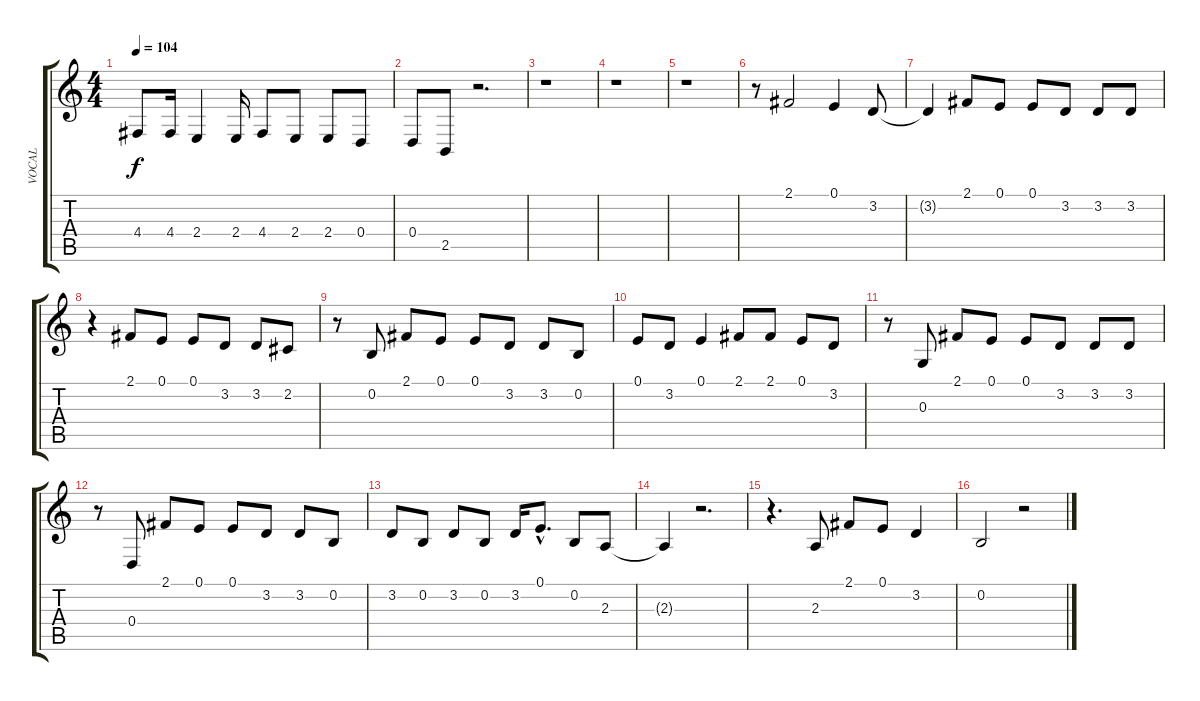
\track ("VOCAL" "VOCAL") {instrument cello}
\staff {score tabs}
\tuning (E4 B3 G3 D3 A2 E2) {hide}
\ts (4 4)
\tempo 104
\clef g2
\ks c
4.4.8{dy f} 4.4.16 2.4.4 2.4.16 4.4.8 2.4.8 2.4.8 0.4.8 |
0.4.8 2.5.8 r.2{d} |
r.1 |
r.1 |
r.1 |
r.8 2.1.2 0.1.4 3.2.8 |
3.2{t}.4 2.1.8 0.1.8 0.1.8 3.2.8 3.2.8 3.2.8 |
r.4 2.1.8 0.1.8 0.1.8 3.2.8 3.2.8 2.2.8 |
r.8 0.2.8 2.1.8 0.1.8 0.1.8 3.2.8 3.2.8 0.2.8 |
0.1.8 3.2.8 0.1.4 2.1.8 2.1.8 0.1.8 3.2.8 |
r.8 0.3.8 2.1.8 0.1.8 0.1.8 3.2.8 3.2.8 3.2.8 |
r.8 0.4.8 2.1.8 0.1.8 0.1.8 3.2.8 3.2.8 0.2.8 |
3.2.8 0.2.8 3.2.8 0.2.8 3.2.16 0.1{hac}.8{d} 0.2.8 2.3.8 |
2.3{t}.4 r.2{d} |
r.4{d} 2.3.8 2.1.8 0.1.8 3.2.4 |
0.2.2 r.2
